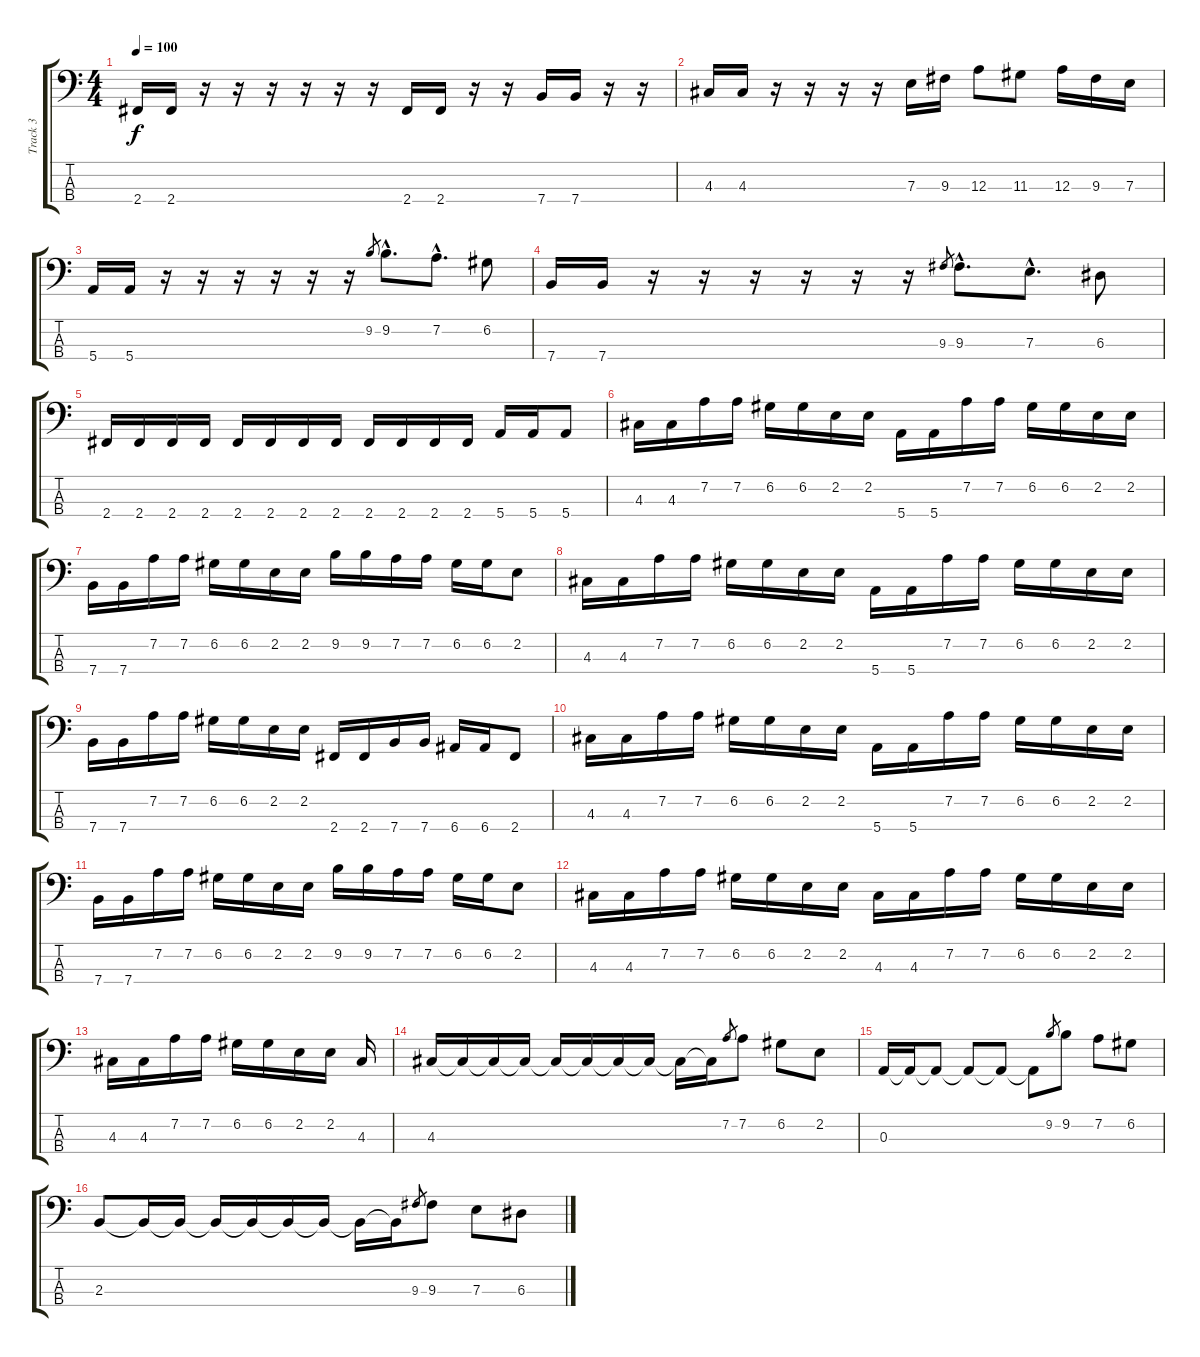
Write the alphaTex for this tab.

\track ("Track 3" "Track 3") {instrument electricbassfinger}
\staff {score tabs}
\tuning (G2 D2 A1 E1) {hide}
\ts (4 4)
\tempo 100
\clef f4
\ks c
2.4.16{dy f} 2.4.16 r.16 r.16 r.16 r.16 r.16 r.16 2.4.16 2.4.16 r.16 r.16 7.4.16 7.4.16 r.16 r.16 |
4.3.16 4.3.16 r.16 r.16 r.16 r.16 7.3.16 9.3.16 12.3.8 11.3.8 12.3.16 9.3.16 7.3.16 |
5.4.16 5.4.16 r.16 r.16 r.16 r.16 r.16 r.16 9.2.8{gr} 9.2{hac}.8{d} 7.2{hac}.8{d} 6.2.8 |
7.4.16 7.4.16 r.16 r.16 r.16 r.16 r.16 r.16 9.3.8{gr} 9.3{hac}.8{d} 7.3{hac}.8{d} 6.3.8 |
2.4.16 2.4.16 2.4.16 2.4.16 2.4.16 2.4.16 2.4.16 2.4.16 2.4.16 2.4.16 2.4.16 2.4.16 5.4.16 5.4.16 5.4.8 |
4.3.16 4.3.16 7.2.16 7.2.16 6.2.16 6.2.16 2.2.16 2.2.16 5.4.16 5.4.16 7.2.16 7.2.16 6.2.16 6.2.16 2.2.16 2.2.16 |
7.4.16 7.4.16 7.2.16 7.2.16 6.2.16 6.2.16 2.2.16 2.2.16 9.2.16 9.2.16 7.2.16 7.2.16 6.2.16 6.2.16 2.2.8 |
4.3.16 4.3.16 7.2.16 7.2.16 6.2.16 6.2.16 2.2.16 2.2.16 5.4.16 5.4.16 7.2.16 7.2.16 6.2.16 6.2.16 2.2.16 2.2.16 |
7.4.16 7.4.16 7.2.16 7.2.16 6.2.16 6.2.16 2.2.16 2.2.16 2.4.16 2.4.16 7.4.16 7.4.16 6.4.16 6.4.16 2.4.8 |
4.3.16 4.3.16 7.2.16 7.2.16 6.2.16 6.2.16 2.2.16 2.2.16 5.4.16 5.4.16 7.2.16 7.2.16 6.2.16 6.2.16 2.2.16 2.2.16 |
7.4.16 7.4.16 7.2.16 7.2.16 6.2.16 6.2.16 2.2.16 2.2.16 9.2.16 9.2.16 7.2.16 7.2.16 6.2.16 6.2.16 2.2.8 |
4.3.16 4.3.16 7.2.16 7.2.16 6.2.16 6.2.16 2.2.16 2.2.16 4.3.16 4.3.16 7.2.16 7.2.16 6.2.16 6.2.16 2.2.16 2.2.16 |
4.3.16 4.3.16 7.2.16 7.2.16 6.2.16 6.2.16 2.2.16 2.2.16 4.3.16 |
4.3.16 4.3{t}.16 4.3{t}.16 4.3{t}.16 4.3{t}.16 4.3{t}.16 4.3{t}.16 4.3{t}.16 4.3{t}.16 4.3{t}.16 7.2.8{gr} 7.2.8 6.2.8 2.2.8 |
0.3.16 0.3{t}.16 0.3{t}.8 0.3{t}.8 0.3{t}.8 0.3{t}.8 9.2.8{gr} 9.2.8 7.2.8 6.2.8 |
2.3.8 2.3{t}.16 2.3{t}.16 2.3{t}.16 2.3{t}.16 2.3{t}.16 2.3{t}.16 2.3{t}.16 2.3{t}.16 9.3.8{gr} 9.3.8 7.3.8 6.3.8
